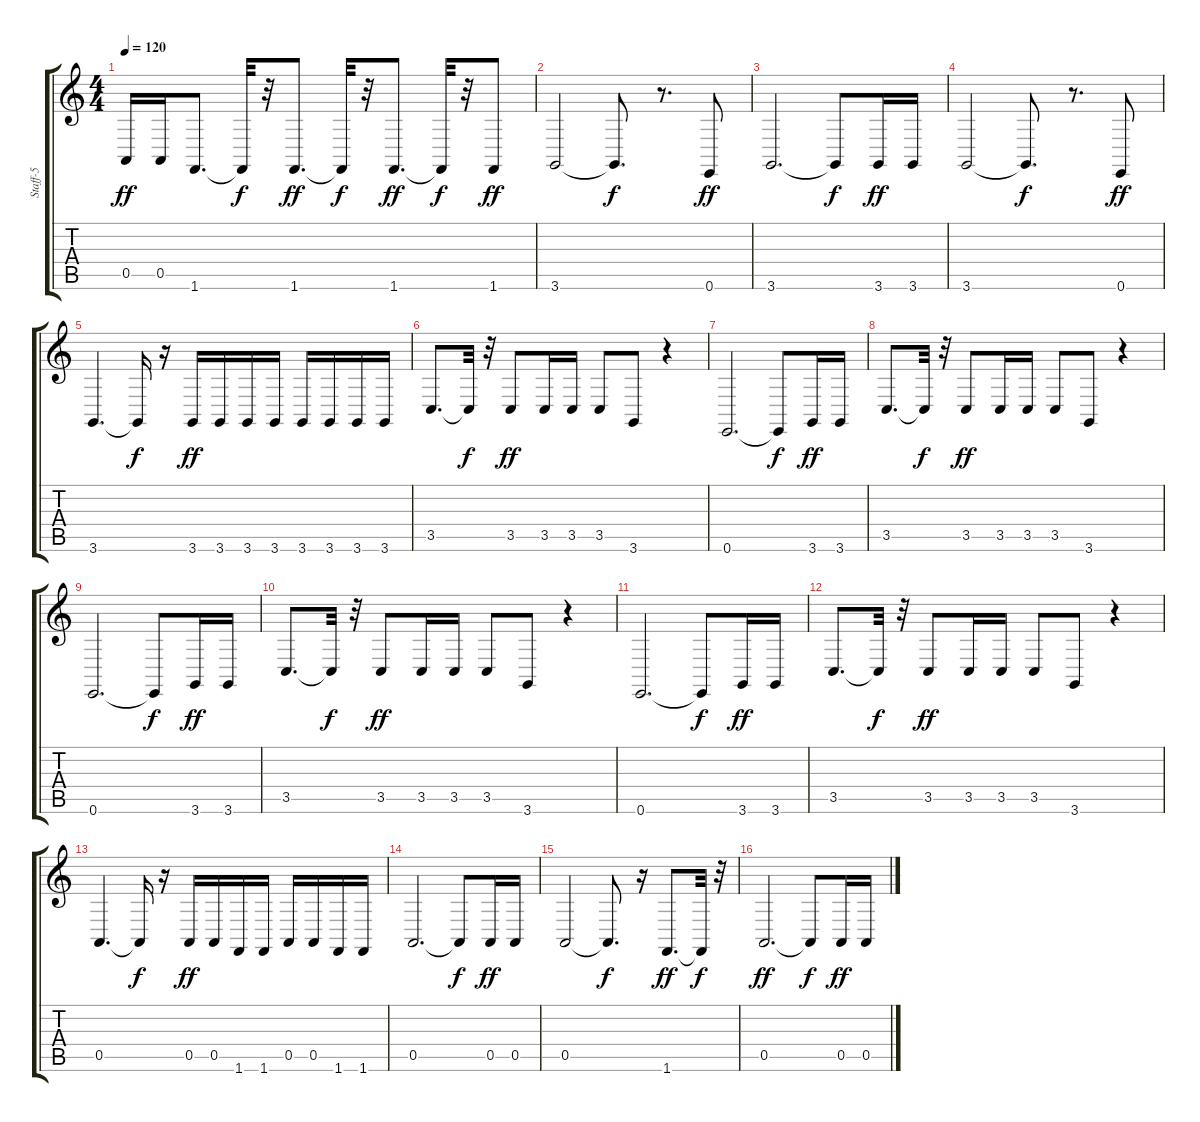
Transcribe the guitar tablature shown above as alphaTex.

\track ("Staff-5" "Staff-5") {instrument timpani}
\staff {score tabs}
\tuning (E4 B3 G3 D3 A2 E2) {hide}
\ts (4 4)
\tempo 120
\clef g2
\ks c
0.5.16{dy ff} 0.5.16 1.6.8{d} 1.6{t}.32{dy f} r.32 1.6.8{d dy ff} 1.6{t}.32{dy f} r.32 1.6.8{d dy ff} 1.6{t}.32{dy f} r.32 1.6.8{dy ff} |
3.6.2 3.6{t}.8{d dy f} r.8{d} 0.6.8{dy ff} |
3.6.2{d} 3.6{t}.8{dy f} 3.6.16{dy ff} 3.6.16 |
3.6.2 3.6{t}.8{d dy f} r.8{d} 0.6.8{dy ff} |
3.6.4{d} 3.6{t}.16{dy f} r.16 3.6.16{dy ff} 3.6.16 3.6.16 3.6.16 3.6.16 3.6.16 3.6.16 3.6.16 |
3.5.8{d} 3.5{t}.32{dy f} r.32 3.5.8{dy ff} 3.5.16 3.5.16 3.5.8 3.6.8 r.4 |
0.6.2{d} 0.6{t}.8{dy f} 3.6.16{dy ff} 3.6.16 |
3.5.8{d} 3.5{t}.32{dy f} r.32 3.5.8{dy ff} 3.5.16 3.5.16 3.5.8 3.6.8 r.4 |
0.6.2{d} 0.6{t}.8{dy f} 3.6.16{dy ff} 3.6.16 |
3.5.8{d} 3.5{t}.32{dy f} r.32 3.5.8{dy ff} 3.5.16 3.5.16 3.5.8 3.6.8 r.4 |
0.6.2{d} 0.6{t}.8{dy f} 3.6.16{dy ff} 3.6.16 |
3.5.8{d} 3.5{t}.32{dy f} r.32 3.5.8{dy ff} 3.5.16 3.5.16 3.5.8 3.6.8 r.4 |
0.5.4{d} 0.5{t}.16{dy f} r.16 0.5.16{dy ff} 0.5.16 1.6.16 1.6.16 0.5.16 0.5.16 1.6.16 1.6.16 |
0.5.2{d} 0.5{t}.8{dy f} 0.5.16{dy ff} 0.5.16 |
0.5.2 0.5{t}.8{d dy f} r.16 1.6.8{d dy ff} 1.6{t}.32{dy f} r.32 |
0.5.2{d dy ff} 0.5{t}.8{dy f} 0.5.16{dy ff} 0.5.16
